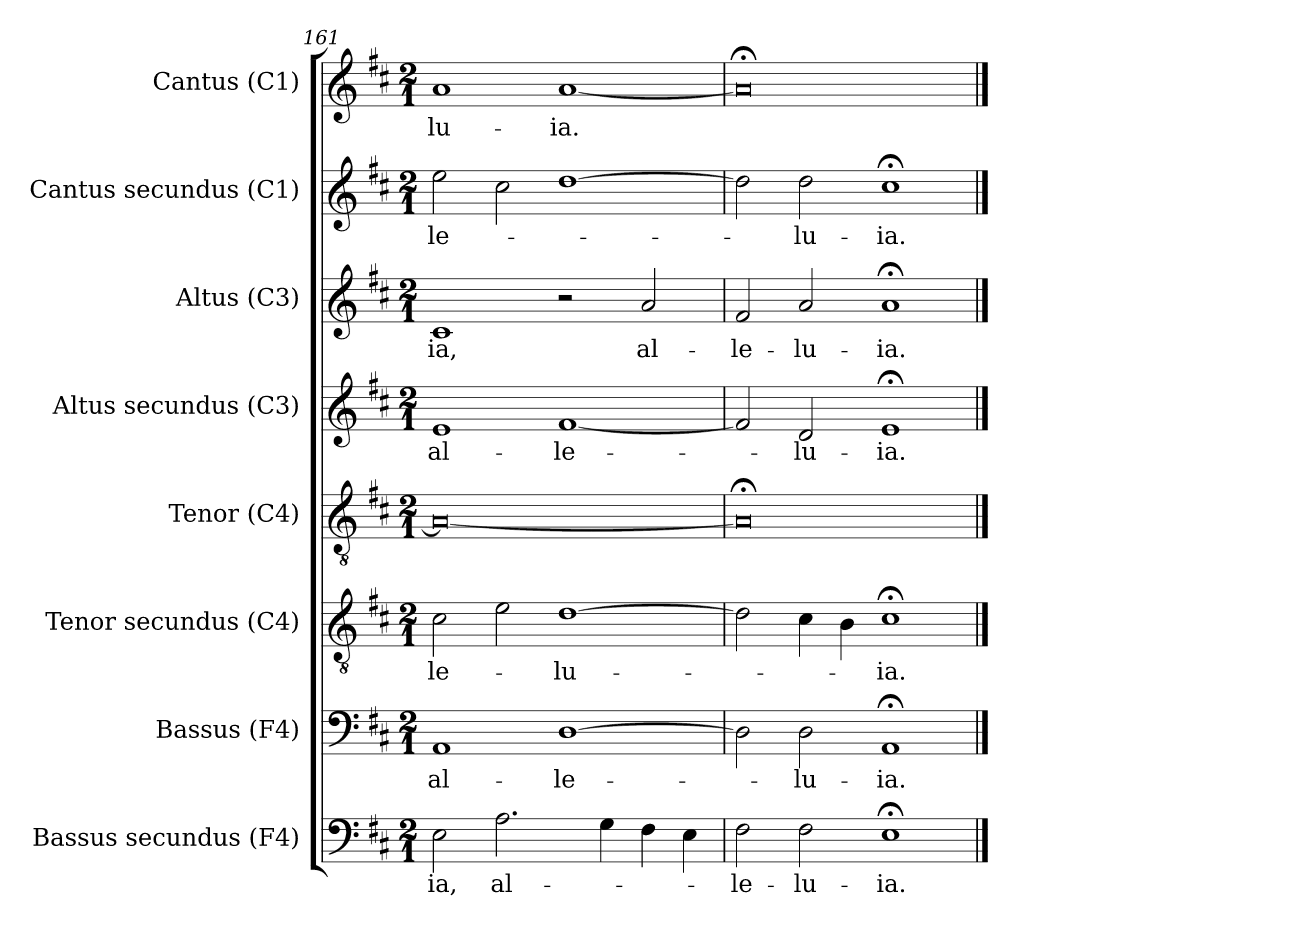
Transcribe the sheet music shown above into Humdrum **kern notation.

**kern	**text	**kern	**text	**kern	**text	**kern	**kern	**text	**kern	**text	**kern	**text	**kern	**text
*part8	*part8	*part7	*part7	*part6	*part6	*part5	*part4	*part4	*part3	*part3	*part2	*part2	*part1	*part1
*staff8	*staff8	*staff7	*staff7	*staff6	*staff6	*staff5	*staff4	*staff4	*staff3	*staff3	*staff2	*staff2	*staff1	*staff1
*I"Bassus secundus (F4)	*	*I"Bassus (F4)	*	*I"Tenor secundus (C4)	*	*I"Tenor (C4)	*I"Altus secundus (C3)	*	*I"Altus (C3)	*	*I"Cantus secundus (C1)	*	*I"Cantus (C1)	*
*I'B2	*	*I'B.	*	*I'T2	*	*I'T.	*I'A2	*	*I'A.	*	*I'C2	*	*I'C.	*
*clefF4	*	*clefF4	*	*clefGv2	*	*clefGv2	*clefG2	*	*clefG2	*	*clefG2	*	*clefG2	*
*	*	*	*	*	*	*ITrd7c12	*	*	*	*	*	*	*	*
*k[f#c#]	*	*k[f#c#]	*	*k[f#c#]	*	*k[f#c#]	*k[f#c#]	*	*k[f#c#]	*	*k[f#c#]	*	*k[f#c#]	*
*D:	*	*D:	*	*D:	*	*D:	*D:	*	*D:	*	*D:	*	*D:	*
*M2/1	*	*M2/1	*	*M2/1	*	*M2/1	*M2/1	*	*M2/1	*	*M2/1	*	*M2/1	*
=161	=161	=161	=161	=161	=161	=161	=161	=161	=161	=161	=161	=161	=161	=161
!	!LO:LY:b:color=#000000	!	!	!	!	!	!	!	!	!	!	!	!	!
!	!	!	!LO:LY:b:color=#000000	!	!	!	!	!	!	!	!	!	!	!
!	!	!	!	!	!LO:LY:b:color=#000000	!	!	!	!	!	!	!	!	!
!	!	!	!	!	!	!	!	!LO:LY:b:color=#000000	!	!	!	!	!	!
!	!	!	!	!	!	!	!	!	!	!LO:LY:b:color=#000000	!	!	!	!
!	!	!	!	!	!	!	!	!	!	!	!	!LO:LY:b:color=#000000	!	!
!	!	!	!	!	!	!	!	!	!	!	!	!	!	!LO:LY:b:color=#000000
2Ei\	-ia,	1AAi	al-	2c#i\	-le-	0AAi_	1ei	al-	1c#i	-ia,	2eei\	-le-	1ai	-lu-
!	!LO:LY:b:color=#000000	!	!	!	!	!	!	!	!	!	!	!	!	!
2.Ai\	al-	.	.	2ei\	.	.	.	.	.	.	2cc#i\	.	.	.
!	!	!	!LO:LY:b:color=#000000	!	!	!	!	!	!	!	!	!	!	!
!	!	!	!	!	!LO:LY:b:color=#000000	!	!	!	!	!	!	!	!	!
!	!	!	!	!	!	!	!	!LO:LY:b:color=#000000	!	!	!	!	!	!
!	!	!	!	!	!	!	!	!	!	!	!	!	!	!LO:LY:b:color=#000000
.	.	[1Di	-le-	[1di	-lu-	.	[1f#i	-le-	2r	.	[1ddi	.	[1ai	-ia.
4Gi\	.	.	.	.	.	.	.	.	.	.	.	.	.	.
!	!	!	!	!	!	!	!	!	!	!LO:LY:b:color=#000000	!	!	!	!
4F#i\	.	.	.	.	.	.	.	.	2ai/	al-	.	.	.	.
4Ei\	.	.	.	.	.	.	.	.	.	.	.	.	.	.
=162	=162	=162	=162	=162	=162	=162	=162	=162	=162	=162	=162	=162	=162	=162
!	!LO:LY:b:color=#000000	!	!	!	!	!	!	!	!	!	!	!	!	!
!	!	!	!	!	!	!	!	!	!	!LO:LY:b:color=#000000	!	!	!	!
2F#i\	-le-	2Di\]	.	2di\]	.	0AA;i]	2f#i/]	.	2f#i/	-le-	2ddi\]	.	0a;i]	.
!	!LO:LY:b:color=#000000	!	!	!	!	!	!	!	!	!	!	!	!	!
!	!	!	!LO:LY:b:color=#000000	!	!	!	!	!	!	!	!	!	!	!
!	!	!	!	!	!	!	!	!LO:LY:b:color=#000000	!	!	!	!	!	!
!	!	!	!	!	!	!	!	!	!	!LO:LY:b:color=#000000	!	!	!	!
!	!	!	!	!	!	!	!	!	!	!	!	!LO:LY:b:color=#000000	!	!
2F#i\	-lu-	2Di\	-lu-	4c#i\	.	.	2di/	-lu-	2ai/	-lu-	2ddi\	-lu-	.	.
.	.	.	.	4Bi\	.	.	.	.	.	.	.	.	.	.
!	!LO:LY:b:color=#000000	!	!	!	!	!	!	!	!	!	!	!	!	!
!	!	!	!LO:LY:b:color=#000000	!	!	!	!	!	!	!	!	!	!	!
!	!	!	!	!	!LO:LY:b:color=#000000	!	!	!	!	!	!	!	!	!
!	!	!	!	!	!	!	!	!LO:LY:b:color=#000000	!	!	!	!	!	!
!	!	!	!	!	!	!	!	!	!	!LO:LY:b:color=#000000	!	!	!	!
!	!	!	!	!	!	!	!	!	!	!	!	!LO:LY:b:color=#000000	!	!
1E;i	-ia.	1AA;i	-ia.	1c#;i	-ia.	.	1e;i	-ia.	1a;i	-ia.	1cc#;i	-ia.	.	.
==	==	==	==	==	==	==	==	==	==	==	==	==	==	==
*-	*-	*-	*-	*-	*-	*-	*-	*-	*-	*-	*-	*-	*-	*-
